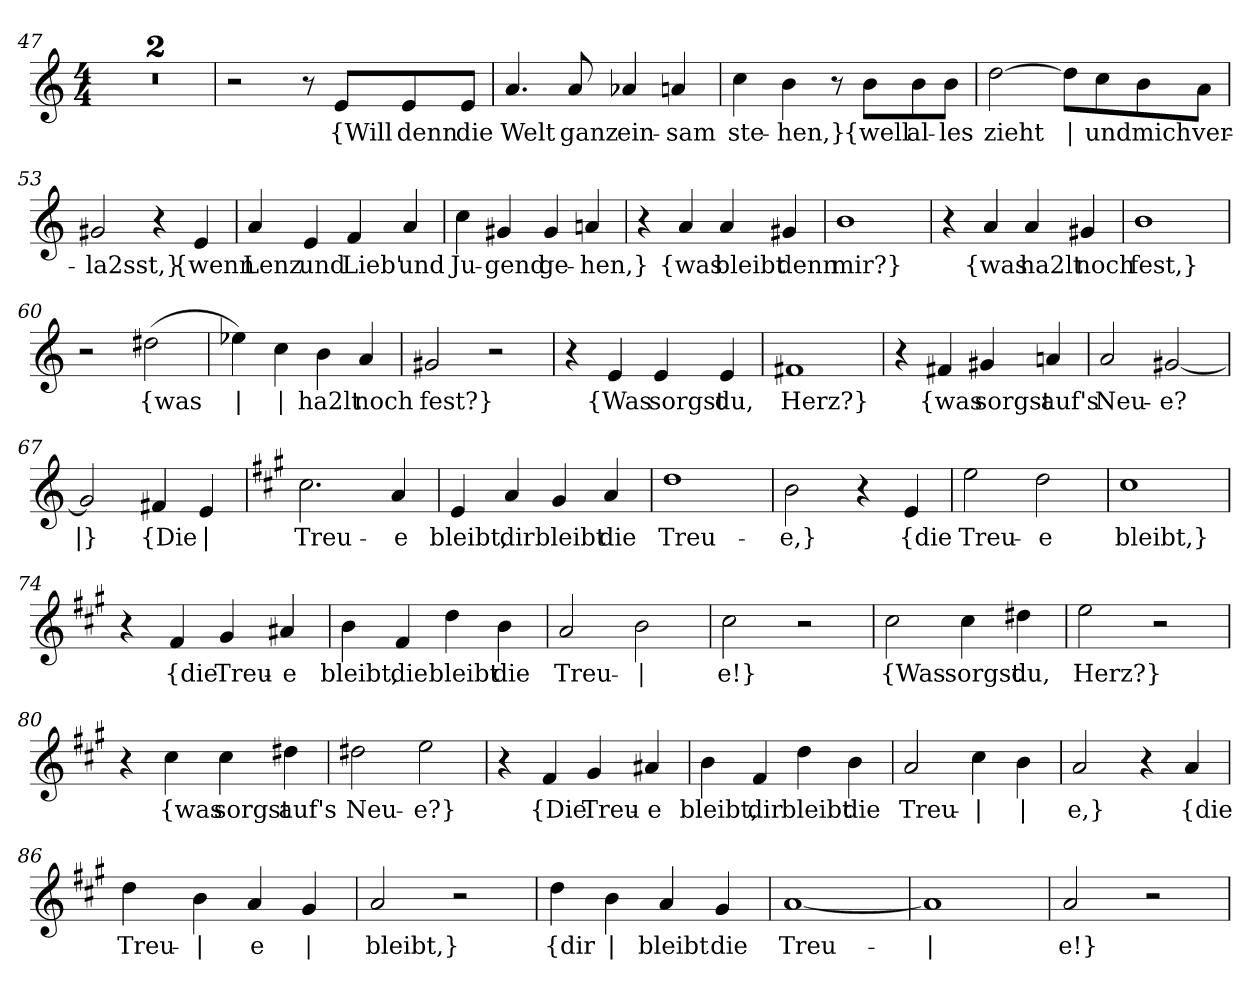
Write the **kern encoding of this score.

**kern	**text
*part1	*part1
*staff1	*staff1
*clefG2	*
*k[]	*
*M4/4	*
=47	=47
1r	.
=48	=48
1r	.
=49	=49
2r	.
8r	.
!	!LO:LY:b
8e/L	{Will
!	!LO:LY:b
8e/	denn
!	!LO:LY:b
8e/J	die
=50	=50
!	!LO:LY:b
4.a/	Welt
!	!LO:LY:b
8a/	ganz
!	!LO:LY:b
4a-X/	ein-
!	!LO:LY:b
4an/	-sam
=51	=51
!	!LO:LY:b
4cc\	ste-
!	!LO:LY:b
4b\	-hen,}
8r	.
!	!LO:LY:b
8b\L	{well
!	!LO:LY:b
8b\	al-
!	!LO:LY:b
8b\J	-les
!!LO:LB:g=z
=52	=52
!	!LO:LY:b
[2dd\	zieht
!	!LO:LY:b
8dd\L]	|
!	!LO:LY:b
8cc\	und
!	!LO:LY:b
8b\	mich
!	!LO:LY:b
8a\J	ver-
=53	=53
!	!LO:LY:b
2g#X/	-la2sst,}
4r	.
!	!LO:LY:b
4e/	{wenn
=54	=54
!	!LO:LY:b
4a/	Lenz
!	!LO:LY:b
4e/	und
!	!LO:LY:b
4f/	Lieb'
!	!LO:LY:b
4a/	und
=55	=55
!	!LO:LY:b
4cc\	Ju-
!	!LO:LY:b
4g#X/	-gend
!	!LO:LY:b
4g#/	ge-
!	!LO:LY:b
4an/	-hen,}
=56	=56
4r	.
!	!LO:LY:b
4a/	{was
!	!LO:LY:b
4a/	bleibt
!	!LO:LY:b
4g#X/	denn
!!LO:LB:g=z
=57	=57
!	!LO:LY:b
1b	mir?}
=58	=58
4r	.
!	!LO:LY:b
4a/	{was
!	!LO:LY:b
4a/	ha2lt
!	!LO:LY:b
4g#X/	noch
=59	=59
!	!LO:LY:b
1b	fest,}
=60	=60
2r	.
!	!LO:LY:b
[2dd#X\	{was
=61	=61
!	!LO:LY:b
4ee-X\]	|
!	!LO:LY:b
4cc\	|
!	!LO:LY:b
4b\	ha2lt
!	!LO:LY:b
4a/	noch
=62	=62
!	!LO:LY:b
2g#X/	fest?}
2r	.
=63	=63
4r	.
!	!LO:LY:b
4e/	{Was
!	!LO:LY:b
4e/	sorgst
!	!LO:LY:b
4e/	du,
=64	=64
!	!LO:LY:b
1f#X	Herz?}
!!LO:PB:g=z
=65	=65
4r	.
!	!LO:LY:b
4f#X/	{was
!	!LO:LY:b
4g#X/	sorgst
!	!LO:LY:b
4an/	auf's
=66	=66
!	!LO:LY:b
2a/	Neu-
!	!LO:LY:b
[2g#X/	-e?
=67	=67
!	!LO:LY:b
2g#/]	|}
!	!LO:LY:b
4f#X/	{Die
!	!LO:LY:b
4e/	|
=68	=68
*k[f#c#g#]	*
!	!LO:LY:b
2.cc#\	Treu-
!	!LO:LY:b
4a/	-e
=69	=69
!	!LO:LY:b
4e/	bleibt,
!	!LO:LY:b
4a/	dir
!	!LO:LY:b
4g#/	bleibt
!	!LO:LY:b
4a/	die
=70	=70
!	!LO:LY:b
1dd	Treu-
=71	=71
!	!LO:LY:b
2b\	-e,}
4r	.
!	!LO:LY:b
4e/	{die
=72	=72
!	!LO:LY:b
2ee\	Treu-
!	!LO:LY:b
2dd\	-e
!!LO:LB:g=z
=73	=73
!	!LO:LY:b
1cc#	bleibt,}
=74	=74
4r	.
!	!LO:LY:b
4f#/	{die
!	!LO:LY:b
4g#/	Treu-
!	!LO:LY:b
4a#X/	-e
=75	=75
!	!LO:LY:b
4b\	bleibt,
!	!LO:LY:b
4f#/	die
!	!LO:LY:b
4dd\	bleibt
!	!LO:LY:b
4b\	die
=76	=76
!	!LO:LY:b
2a/	Treu-
!	!LO:LY:b
2b\	|
=77	=77
!	!LO:LY:b
2cc#\	-e!}
2r	.
=78	=78
!	!LO:LY:b
2cc#\	{Was
!	!LO:LY:b
4cc#\	sorgst
!	!LO:LY:b
4dd#X\	du,
=79	=79
!	!LO:LY:b
2ee\	Herz?}
2r	.
!!LO:LB:g=z
=80	=80
4r	.
!	!LO:LY:b
4cc#\	{was
!	!LO:LY:b
4cc#\	sorgst
!	!LO:LY:b
4dd#X\	auf's
=81	=81
!	!LO:LY:b
2dd#X\	Neu-
!	!LO:LY:b
2ee\	-e?}
=82	=82
4r	.
!	!LO:LY:b
4f#/	{Die
!	!LO:LY:b
4g#/	Treu-
!	!LO:LY:b
4a#X/	-e
=83	=83
!	!LO:LY:b
4b\	bleibt,
!	!LO:LY:b
4f#/	dir
!	!LO:LY:b
4dd\	bleibt
!	!LO:LY:b
4b\	die
=84	=84
!	!LO:LY:b
2a/	Treu-
!	!LO:LY:b
4cc#\	|
!	!LO:LY:b
4b\	|
=85	=85
!	!LO:LY:b
2a/	-e,}
4r	.
!	!LO:LY:b
4a/	{die
!!LO:LB:g=z
=86	=86
!	!LO:LY:b
4dd\	Treu-
!	!LO:LY:b
4b\	|
!	!LO:LY:b
4a/	-e
!	!LO:LY:b
4g#/	|
=87	=87
!	!LO:LY:b
2a/	bleibt,}
2r	.
=88	=88
!	!LO:LY:b
4dd\	{dir
!	!LO:LY:b
4b\	|
!	!LO:LY:b
4a/	bleibt
!	!LO:LY:b
4g#/	die
=89	=89
!	!LO:LY:b
[1a	Treu-
=90	=90
!	!LO:LY:b
1a]	|
=91	=91
!	!LO:LY:b
2a/	-e!}
2r	.
=	=
*-	*-
